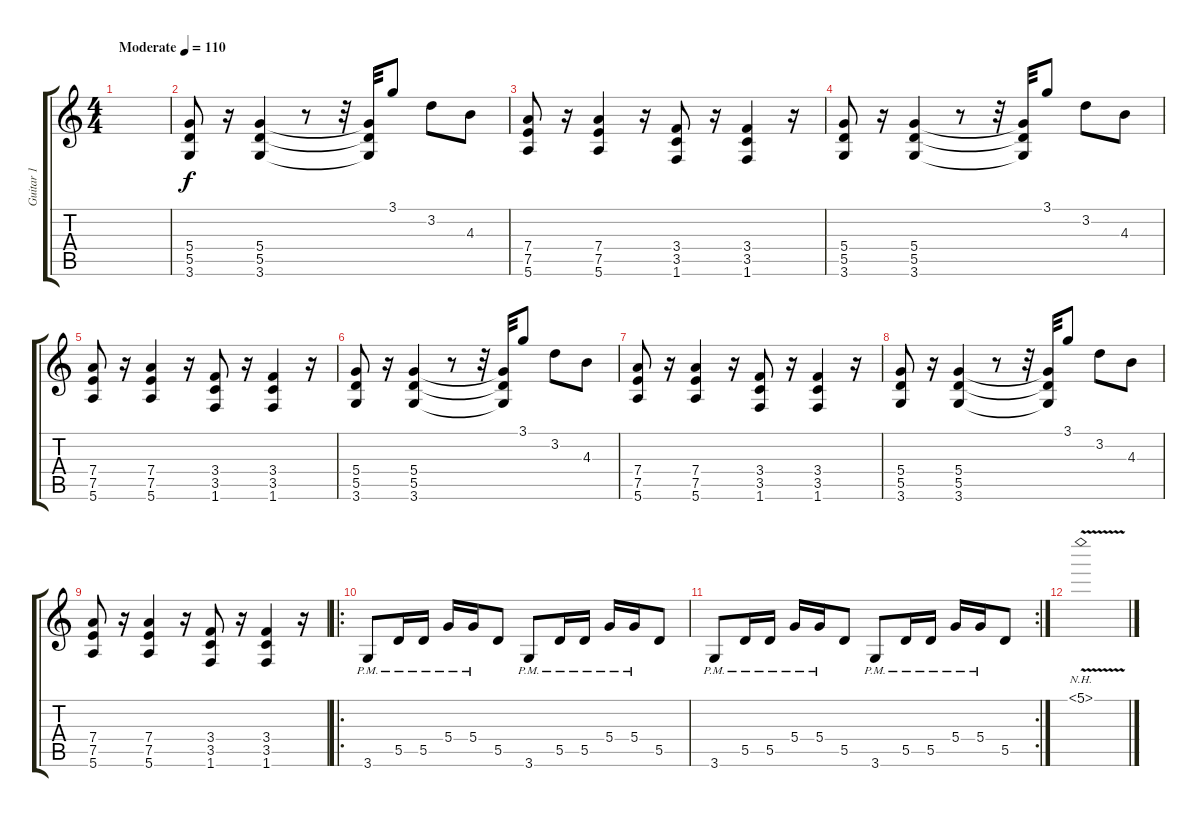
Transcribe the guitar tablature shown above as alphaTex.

\track ("Guitar 1" "Guitar 1") {instrument overdrivenguitar}
\staff {score tabs}
\tuning (E4 B3 G3 D3 A2 E2) {hide}
\ts (4 4)
\tempo (110 "Moderate")
\clef g2
\ks c
|
(5.4 5.5 3.6).8 r.16 (5.4 5.5 3.6).4 r.8 r.32 (5.4{t} 5.5{t} 3.6{t}).32 3.1.8 3.2.8 4.3.8 |
(7.4 7.5 5.6).8 r.16 (7.4 7.5 5.6).4 r.16 (3.4 3.5 1.6).8 r.16 (3.4 3.5 1.6).4 r.16 |
(5.4 5.5 3.6).8 r.16 (5.4 5.5 3.6).4 r.8 r.32 (5.4{t} 5.5{t} 3.6{t}).32 3.1.8 3.2.8 4.3.8 |
(7.4 7.5 5.6).8 r.16 (7.4 7.5 5.6).4 r.16 (3.4 3.5 1.6).8 r.16 (3.4 3.5 1.6).4 r.16 |
(5.4 5.5 3.6).8 r.16 (5.4 5.5 3.6).4 r.8 r.32 (5.4{t} 5.5{t} 3.6{t}).32 3.1.8 3.2.8 4.3.8 |
(7.4 7.5 5.6).8 r.16 (7.4 7.5 5.6).4 r.16 (3.4 3.5 1.6).8 r.16 (3.4 3.5 1.6).4 r.16 |
(5.4 5.5 3.6).8 r.16 (5.4 5.5 3.6).4 r.8 r.32 (5.4{t} 5.5{t} 3.6{t}).32 3.1.8 3.2.8 4.3.8 |
(7.4 7.5 5.6).8 r.16 (7.4 7.5 5.6).4 r.16 (3.4 3.5 1.6).8 r.16 (3.4 3.5 1.6).4 r.16 |
\ro
3.6{pm}.8{volume 6} 5.5{pm}.16 5.5{pm}.16 5.4{pm}.16 5.4{pm}.16 5.5.8 3.6{pm}.8 5.5{pm}.16 5.5{pm}.16 5.4{pm}.16 5.4{pm}.16 5.5.8 |
\rc 2
3.6{pm}.8 5.5{pm}.16 5.5{pm}.16 5.4{pm}.16 5.4{pm}.16 5.5.8 3.6{pm}.8 5.5{pm}.16 5.5{pm}.16 5.4{pm}.16 5.4{pm}.16 5.5.8 |
5.1{nh v}.1{volume 4}
